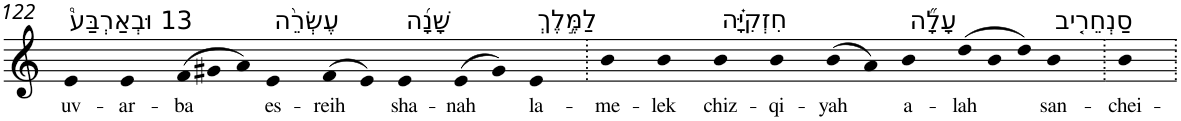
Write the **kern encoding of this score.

**kern	**text
*part1	*part1
*staff1	*staff1
*I"Piano	*
*I'Pno	*
!!LO:PB:g=z
*clefG2	*
*k[]	*
=122	=122
!LO:TX:a:t=13 וּבְאַרְבַּע֩	!
!	!LO:LY:b
4e	uv-
!	!LO:LY:b
4e	-ar-
*Xtuplet	*
!	!LO:LY:b
(>12f	-ba
12g#X	.
12a)	.
!LO:TX:a:t=עֶשְׂרֵ֨ה	!
!	!LO:LY:b
4e	es-
!	!LO:LY:b
(>8f	-reih
8e)	.
!LO:TX:a:t=שָׁנָ֜ה	!
!	!LO:LY:b
4e	sha-
!	!LO:LY:b
(>8e	-nah
8g#)	.
!LO:TX:a:t=לַמֶּ֣לֶךְ	!
!	!LO:LY:b
4e	la-
=123.	=123.
!	!LO:LY:b
4b	-me-
!	!LO:LY:b
4b	-lek
!LO:TX:a:t=חִזְקִיָּ֗ה	!
!	!LO:LY:b
4b	chiz-
!	!LO:LY:b
4b	-qi-
!	!LO:LY:b
(>8b	-yah
8a)	.
!LO:TX:a:t=עָלָ֞ה	!
!	!LO:LY:b
4b	a-
!	!LO:LY:b
(>12dd	-lah
12b	.
12dd)	.
!LO:TX:a:t=סַנְחֵרִ֤יב	!
!	!LO:LY:b
4b	san-
=124.	=124.
!	!LO:LY:b
4b	-chei-
=.	=.
*-	*-
